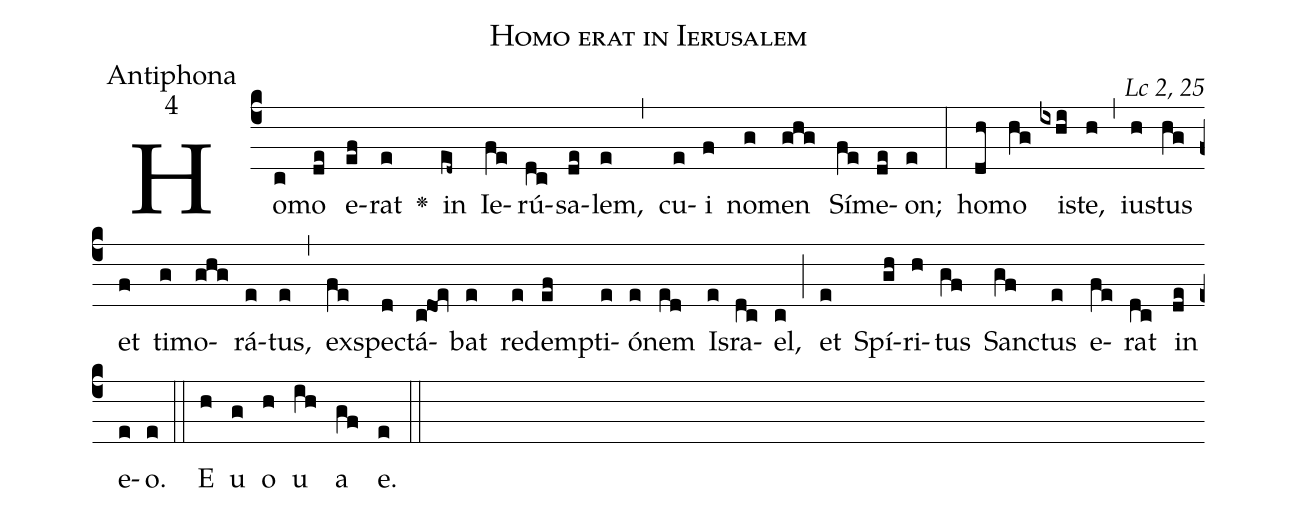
name:Homo erat in Ierusalem;
office-part:Antiphona;
mode:4;
commentary:Lc 2, 25;
%%
(c4)Ho(c)mo(de) e(ef)rat(e) <v>\greheightstar</v>() in(ed~) Ie(fe)rú(dc)sa(de)lem,(e) (,) cu(e)i(f) no(g)men(ghg) Sí(fe)me(de)on;(e) (:) ho(dh)mo(hg) i(ixhi)ste,(h) (,) iu(h)stus(hg) et(f) ti(g)mo(ghg)rá(e)tus,(e) (,) ex(fe)spe(d)ctá(c@doe)bat(e) re(e)dem(ef)pti(e)ó(e)nem(ed) Is(e)ra(dc)el,(c) (;) et(e) Spí(gh)ri(h)tus(gf) San(gf)ctus(e) e(fe)rat(dc) in(de) e(e)o.(e) (::) E(h) u(g) o(h) u(ih) a(gf) e.(e) (::)
